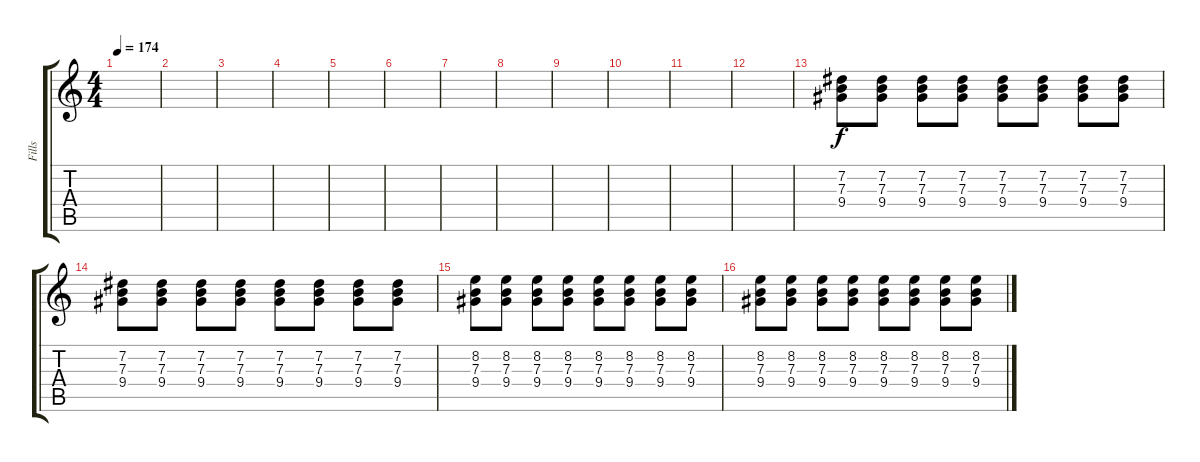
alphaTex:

\track ("Fills" "Fills") {instrument acousticguitarsteel}
\staff {score tabs}
\tuning (Db4 Ab3 E3 B2 Gb2 B1) {hide}
\ts (4 4)
\tempo 174
\clef g2
\ks c
|
|
|
|
|
|
|
|
|
|
|
|
(7.2 7.3 9.4).8{volume 11 instrument distortionguitar} (7.2 7.3 9.4).8 (7.2 7.3 9.4).8 (7.2 7.3 9.4).8 (7.2 7.3 9.4).8 (7.2 7.3 9.4).8 (7.2 7.3 9.4).8 (7.2 7.3 9.4).8 |
(7.2 7.3 9.4).8 (7.2 7.3 9.4).8 (7.2 7.3 9.4).8 (7.2 7.3 9.4).8 (7.2 7.3 9.4).8 (7.2 7.3 9.4).8 (7.2 7.3 9.4).8 (7.2 7.3 9.4).8 |
(8.2 7.3 9.4).8 (8.2 7.3 9.4).8 (8.2 7.3 9.4).8 (8.2 7.3 9.4).8 (8.2 7.3 9.4).8 (8.2 7.3 9.4).8 (8.2 7.3 9.4).8 (8.2 7.3 9.4).8 |
(8.2 7.3 9.4).8 (8.2 7.3 9.4).8 (8.2 7.3 9.4).8 (8.2 7.3 9.4).8 (8.2 7.3 9.4).8 (8.2 7.3 9.4).8 (8.2 7.3 9.4).8 (8.2 7.3 9.4).8
